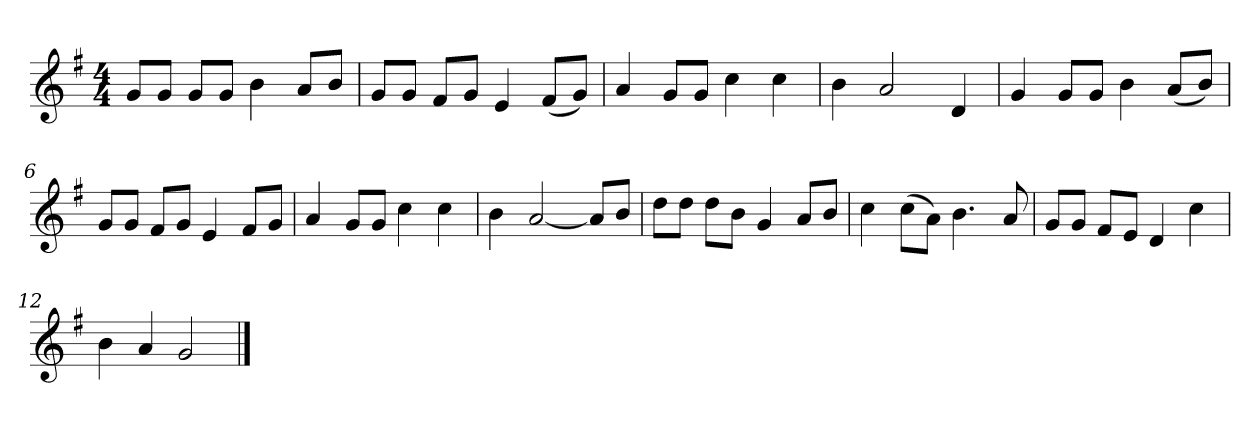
**kern
*part1
*staff1
*k[f#]
*M4/4
*MM120
=1
8gL
8gJ
8gL
8gJ
4b
8aL
8bJ
=2
8gL
8gJ
8f#L
8gJ
4e
(8f#L
8gJ)
=3
4a
8gL
8gJ
4cc
4cc
=4
4b
2a
4d
=5
4g
8gL
8gJ
4b
(8aL
8bJ)
=6
8gL
8gJ
8f#L
8gJ
4e
8f#L
8gJ
=7
4a
8gL
8gJ
4cc
4cc
=8
4b
[2a
8aL]
8bJ
=9
8ddL
8ddJ
8ddL
8bJ
4g
8aL
8bJ
=10
4cc
(8ccL
8aJ)
4.b
8a
=11
8gL
8gJ
8f#L
8eJ
4d
4cc
=12
4b
4a
2g
==
*-
